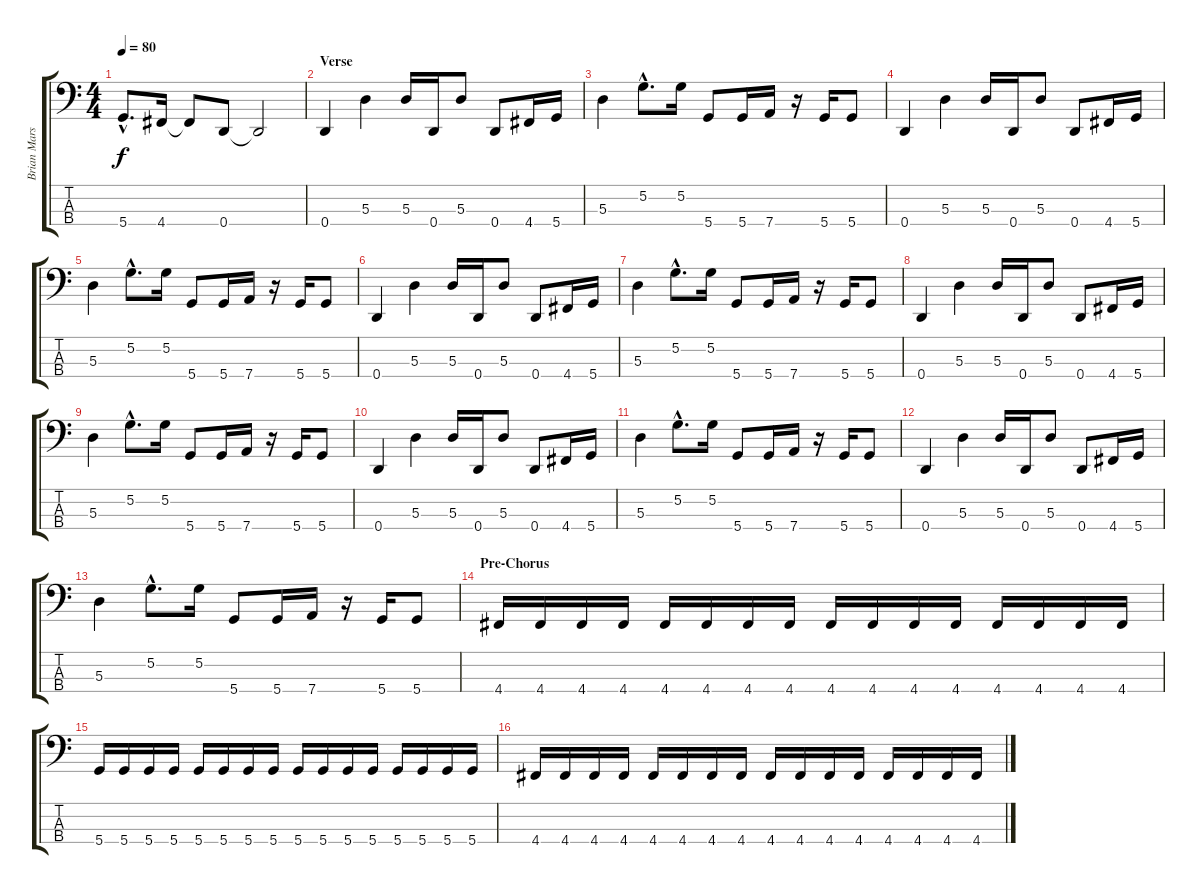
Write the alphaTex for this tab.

\track ("Brian Marshall" "Brian Mars") {instrument electricbasspick}
\staff {score tabs}
\tuning (G2 D2 A1 D1) {hide}
\ts (4 4)
\tempo 80
\clef f4
\ks c
5.4{hac}.8{d dy f} 4.4.16 4.4{t}.8 0.4.8 0.4{t}.2 |
\section ("" "Verse")
0.4.4 5.3.4 5.3.16 0.4.16 5.3.8 0.4.8 4.4.16 5.4.16 |
5.3.4 5.2{hac}.8{d} 5.2.16 5.4.8 5.4.16 7.4.16 r.16 5.4.16 5.4.8 |
0.4.4 5.3.4 5.3.16 0.4.16 5.3.8 0.4.8 4.4.16 5.4.16 |
5.3.4 5.2{hac}.8{d} 5.2.16 5.4.8 5.4.16 7.4.16 r.16 5.4.16 5.4.8 |
0.4.4 5.3.4 5.3.16 0.4.16 5.3.8 0.4.8 4.4.16 5.4.16 |
5.3.4 5.2{hac}.8{d} 5.2.16 5.4.8 5.4.16 7.4.16 r.16 5.4.16 5.4.8 |
0.4.4 5.3.4 5.3.16 0.4.16 5.3.8 0.4.8 4.4.16 5.4.16 |
5.3.4 5.2{hac}.8{d} 5.2.16 5.4.8 5.4.16 7.4.16 r.16 5.4.16 5.4.8 |
0.4.4 5.3.4 5.3.16 0.4.16 5.3.8 0.4.8 4.4.16 5.4.16 |
5.3.4 5.2{hac}.8{d} 5.2.16 5.4.8 5.4.16 7.4.16 r.16 5.4.16 5.4.8 |
0.4.4 5.3.4 5.3.16 0.4.16 5.3.8 0.4.8 4.4.16 5.4.16 |
5.3.4 5.2{hac}.8{d} 5.2.16 5.4.8 5.4.16 7.4.16 r.16 5.4.16 5.4.8 |
\section ("" "Pre-Chorus")
4.4.16 4.4.16 4.4.16 4.4.16 4.4.16 4.4.16 4.4.16 4.4.16 4.4.16 4.4.16 4.4.16 4.4.16 4.4.16 4.4.16 4.4.16 4.4.16 |
5.4.16 5.4.16 5.4.16 5.4.16 5.4.16 5.4.16 5.4.16 5.4.16 5.4.16 5.4.16 5.4.16 5.4.16 5.4.16 5.4.16 5.4.16 5.4.16 |
4.4.16 4.4.16 4.4.16 4.4.16 4.4.16 4.4.16 4.4.16 4.4.16 4.4.16 4.4.16 4.4.16 4.4.16 4.4.16 4.4.16 4.4.16 4.4.16
